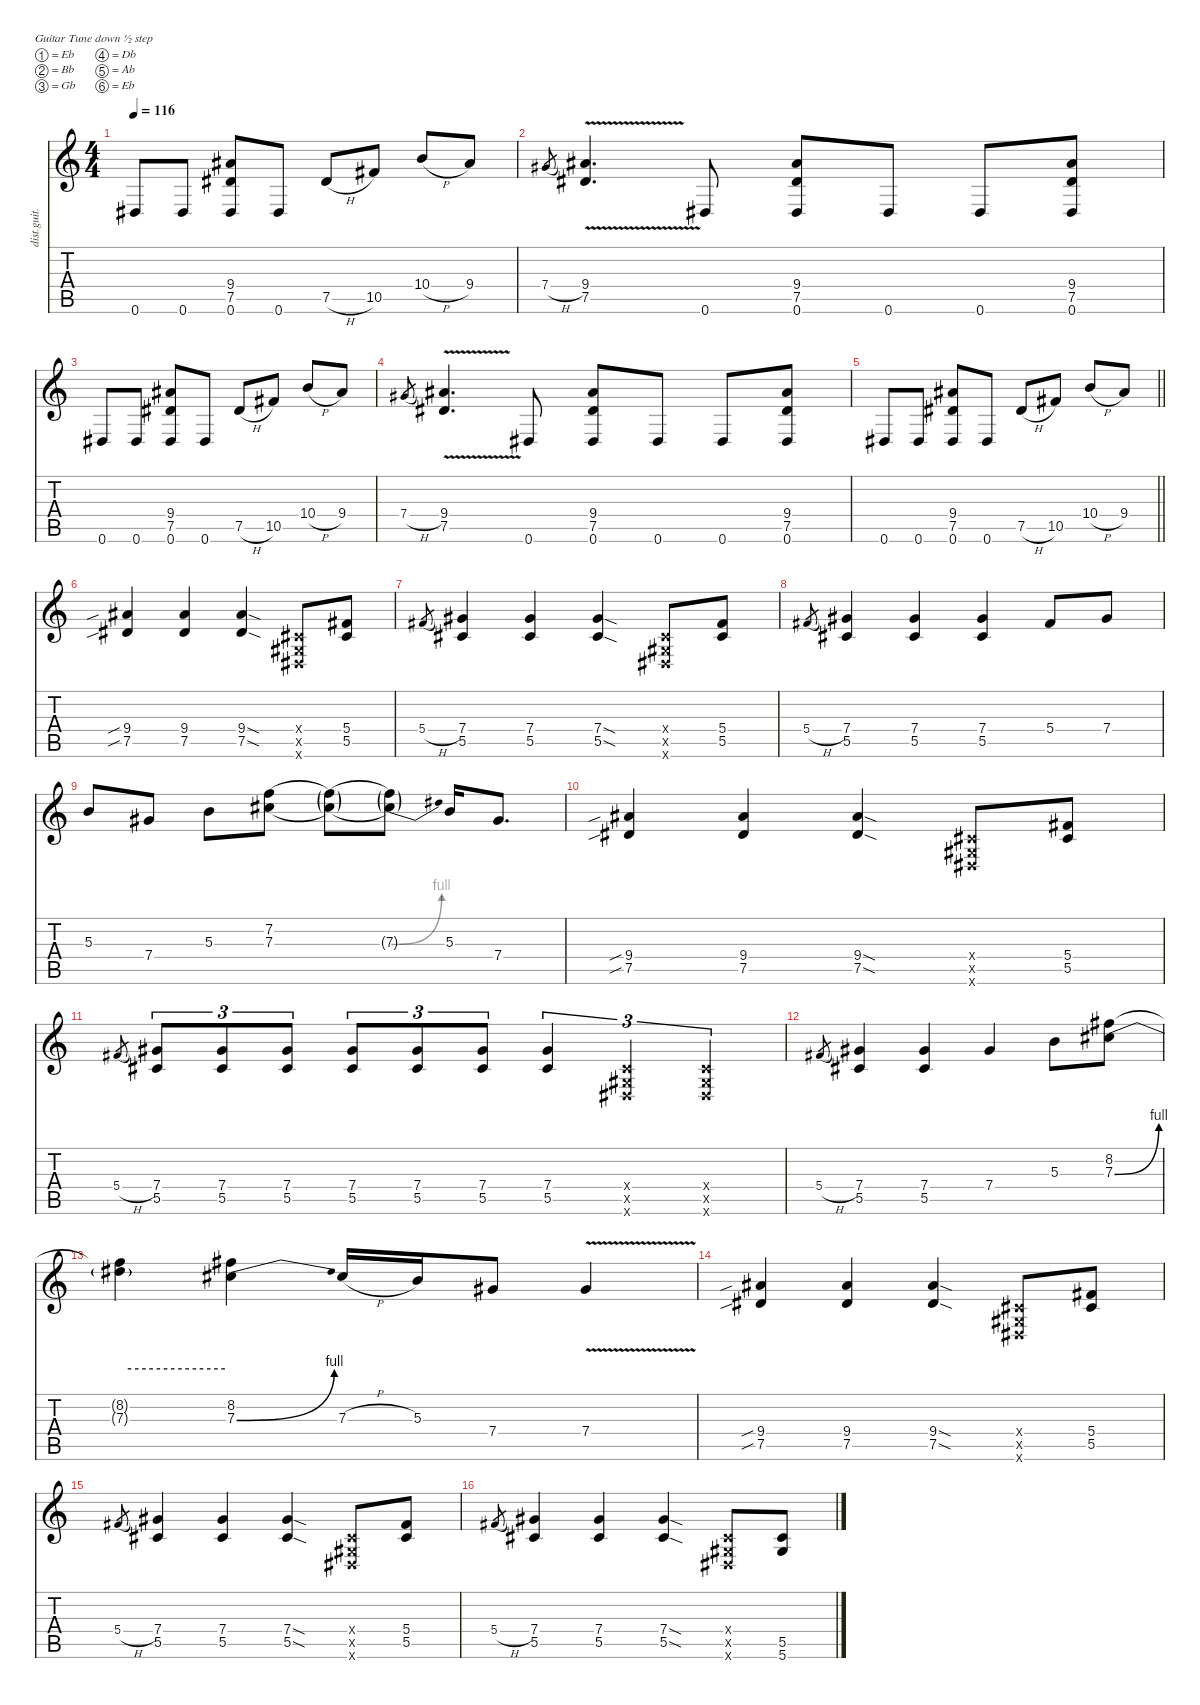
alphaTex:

\defaultSystemsLayout 4
\hideDynamics
\bracketExtendMode nobrackets
\otherSystemsTrackNameOrientation horizontal
\track ("Guit 2" "dist.guit.") {instrument distortionguitar}
\staff {score tabs}
\tuning (Eb4 Bb3 Gb3 Db3 Ab2 Eb2)
\ts (4 4)
\tempo 116
\clef g2
\ks c
0.6{acc #}.8{dy f beam Up} 0.6{acc #}.8{beam Up} (9.4{acc #} 7.5{acc #} 0.6{acc #}).8{beam Up} 0.6{acc #}.8{beam Up} 7.5{h acc #}.8{beam Up} 10.5{acc #}.8{beam Up} 10.4{h}.8{beam Up} 9.4{acc #}.8{beam Up} |
7.4{h acc #}.8{gr dy mf beam Up} (9.4{v acc #} 7.5{v acc #}).4{d dy f beam Up} 0.6{acc #}.8{beam Up} (9.4{acc #} 7.5{acc #} 0.6{acc #}).8{beam Up} 0.6{acc #}.8{beam Up} 0.6{acc #}.8{beam Up} (9.4{acc #} 7.5{acc #} 0.6{acc #}).8{beam Up} |
0.6{acc #}.8{beam Up} 0.6{acc #}.8{beam Up} (9.4{acc #} 7.5{acc #} 0.6{acc #}).8{beam Up} 0.6{acc #}.8{beam Up} 7.5{h acc #}.8{beam Up} 10.5{acc #}.8{beam Up} 10.4{h}.8{beam Up} 9.4{acc #}.8{beam Up} |
7.4{h acc #}.8{gr dy mf beam Up} (9.4{v acc #} 7.5{v acc #}).4{d dy f beam Up} 0.6{acc #}.8{beam Up} (9.4{acc #} 7.5{acc #} 0.6{acc #}).8{beam Up} 0.6{acc #}.8{beam Up} 0.6{acc #}.8{beam Up} (9.4{acc #} 7.5{acc #} 0.6{acc #}).8{beam Up} |
\barLineRight lightlight
0.6{acc #}.8{beam Up} 0.6{acc #}.8{beam Up} (9.4{acc #} 7.5{acc #} 0.6{acc #}).8{beam Up} 0.6{acc #}.8{beam Up} 7.5{h acc #}.8{beam Up} 10.5{acc #}.8{beam Up} 10.4{h}.8{beam Up} 9.4{acc #}.8{beam Up} |
(9.4{sib acc #} 7.5{sib acc #}).4{beam Up} (9.4{acc #} 7.5{acc #}).4{beam Up} (9.4{sod acc #} 7.5{sod acc #}).4{beam Up} (0.4{x acc #} 0.5{x acc #} 0.6{x acc #}).8{beam Up} (5.4{acc #} 5.5{acc #}).8{beam Up} |
5.4{h acc #}.8{gr dy mf beam Up} (7.4{acc #} 5.5{acc #}).4{dy f beam Up} (7.4{acc #} 5.5{acc #}).4{beam Up} (7.4{sod acc #} 5.5{sod acc #}).4{beam Up} (0.4{x acc #} 0.5{x acc #} 0.6{x acc #}).8{beam Up} (5.4{acc #} 5.5{acc #}).8{beam Up} |
5.4{h acc #}.8{gr dy mf beam Up} (7.4{acc #} 5.5{acc #}).4{dy f beam Up} (7.4{acc #} 5.5{acc #}).4{beam Up} (7.4{acc #} 5.5{acc #}).4{beam Up} 5.4{acc #}.8{beam Up} 7.4{acc #}.8{beam Up} |
5.3.8{beam Up} 7.4{acc #}.8{beam Up} 5.3.8{beam Down} (7.2{be (hold 0 0 60 0)} 7.3{be (hold 0 0 60 0) acc #}).8{beam Down} (7.2{be (hold 0 0 60 0) t} 7.3{be (hold 0 0 60 0) t acc #}).8{beam Down} (7.2{be (hold 0 0 60 0) t} 7.3{be (bend 0 0 60 4) t acc #}).8{beam Down} 5.3.16{beam Up} 7.4{acc #}.8{d beam Up} |
(9.4{sib acc #} 7.5{sib acc #}).4{beam Up} (9.4{acc #} 7.5{acc #}).4{beam Up} (9.4{sod acc #} 7.5{sod acc #}).4{beam Up} (0.4{x acc #} 0.5{x acc #} 0.6{x acc #}).8{beam Up} (5.4{acc #} 5.5{acc #}).8{beam Up} |
5.4{h acc #}.8{gr dy mf beam Up} (7.4{acc #} 5.5{acc #}).8{tu (3 2) dy f beam Up} (7.4{acc #} 5.5{acc #}).8{tu (3 2) beam Up} (7.4{acc #} 5.5{acc #}).8{tu (3 2) beam Up} (7.4{acc #} 5.5{acc #}).8{tu (3 2) beam Up} (7.4{acc #} 5.5{acc #}).8{tu (3 2) beam Up} (7.4{acc #} 5.5{acc #}).8{tu (3 2) beam Up} (7.4{acc #} 5.5{acc #}).4{tu (3 2) beam Up} (0.4{x acc #} 0.5{x acc #} 0.6{x acc #}).4{tu (3 2) beam Up} (0.4{x acc #} 0.5{x acc #} 0.6{x acc #}).4{tu (3 2) beam Up} |
5.4{h acc #}.8{gr dy mf beam Up} (7.4{acc #} 5.5{acc #}).4{dy f beam Up} (7.4{acc #} 5.5{acc #}).4{beam Up} 7.4{acc #}.4{beam Up} 5.3.8{beam Down} (8.2{acc #} 7.3{be (bend 0 0 60 4) acc #}).8{beam Down} |
(8.2{t acc #} 7.3{be (hold 0 4 60 4) t}).4{beam Down} (8.2{acc #} 7.3{be (bend 0 0 30 4) acc #}).4{beam Down} 7.3{h acc #}.16{beam Up} 5.3.16{beam Up} 7.4{acc #}.8{beam Up} 7.4{v acc #}.4{beam Up} |
(9.4{sib acc #} 7.5{sib acc #}).4{beam Up} (9.4{acc #} 7.5{acc #}).4{beam Up} (9.4{sod acc #} 7.5{sod acc #}).4{beam Up} (0.4{x acc #} 0.5{x acc #} 0.6{x acc #}).8{beam Up} (5.4{acc #} 5.5{acc #}).8{beam Up} |
5.4{h acc #}.8{gr dy mf beam Up} (7.4{acc #} 5.5{acc #}).4{dy f beam Up} (7.4{acc #} 5.5{acc #}).4{beam Up} (7.4{sod acc #} 5.5{sod acc #}).4{beam Up} (0.4{x acc #} 0.5{x acc #} 0.6{x acc #}).8{beam Up} (5.4{acc #} 5.5{acc #}).8{beam Up} |
5.4{h acc #}.8{gr dy mf beam Up} (7.4{acc #} 5.5{acc #}).4{dy f beam Up} (7.4{acc #} 5.5{acc #}).4{beam Up} (7.4{sod acc #} 5.5{sod acc #}).4{beam Up} (0.4{x acc #} 0.5{x acc #} 0.6{x acc #}).8{beam Up} (5.5{acc #} 5.6{acc #}).8{beam Up}
